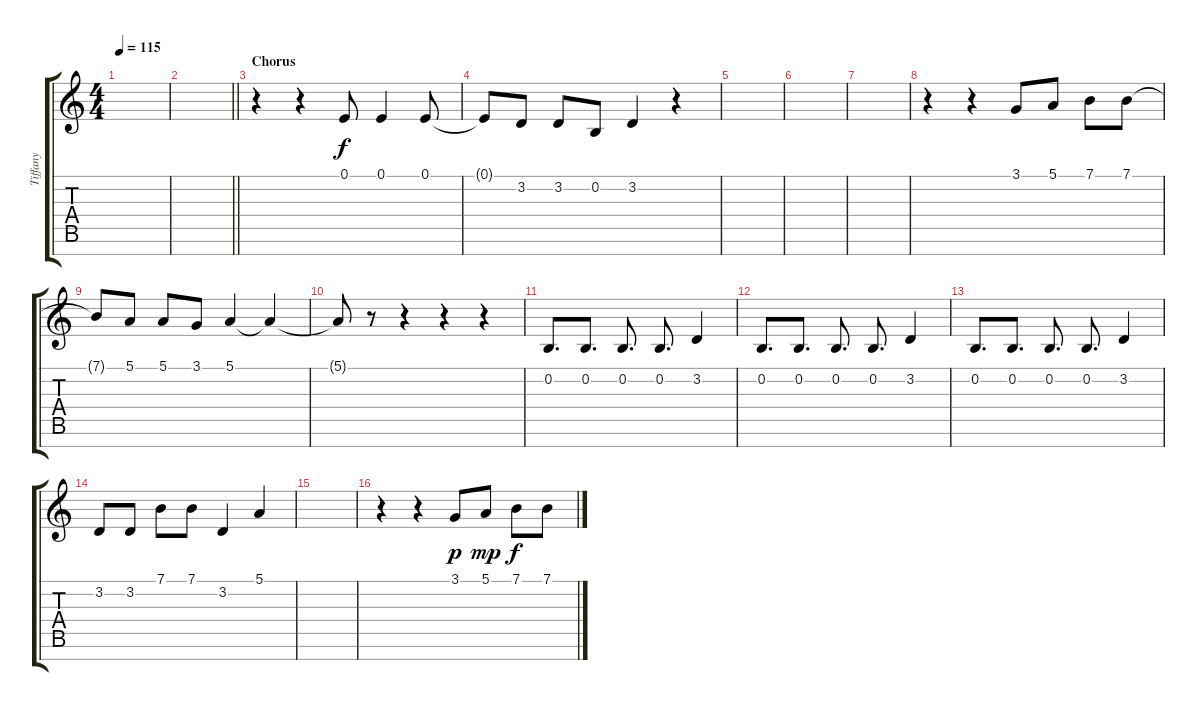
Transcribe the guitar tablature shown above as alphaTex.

\track ("Tiffany" "Tiffany") {instrument sopranosax}
\staff {score tabs}
\tuning (E4 B3 G3 D3 A2 E2 B1) {hide}
\ts (4 4)
\tempo 115
\clef g2
\ks c
|
\barLineRight lightlight
|
\section ("" "Chorus")
r.4{volume 9} r.4 0.1.8 0.1.4 0.1.8 |
0.1{t}.8 3.2.8 3.2.8 0.2.8 3.2.4 r.4 |
|
|
|
r.4 r.4 3.1.8{volume 16} 5.1.8 7.1.8 7.1.8 |
7.1{t}.8 5.1.8 5.1.8 3.1.8 5.1.4 5.1{t}.4 |
5.1{t}.8 r.8 r.4 r.4 r.4 |
0.2.8{d volume 9} 0.2.8{d} 0.2.8{d} 0.2.8{d} 3.2.4 |
0.2.8{d} 0.2.8{d} 0.2.8{d} 0.2.8{d} 3.2.4 |
0.2.8{d} 0.2.8{d} 0.2.8{d} 0.2.8{d} 3.2.4 |
3.2.8{volume 16} 3.2.8 7.1.8 7.1.8 3.2.4 5.1.4 |
|
r.4 r.4 3.1.8{dy p} 5.1.8{dy mp} 7.1.8{dy f} 7.1.8
